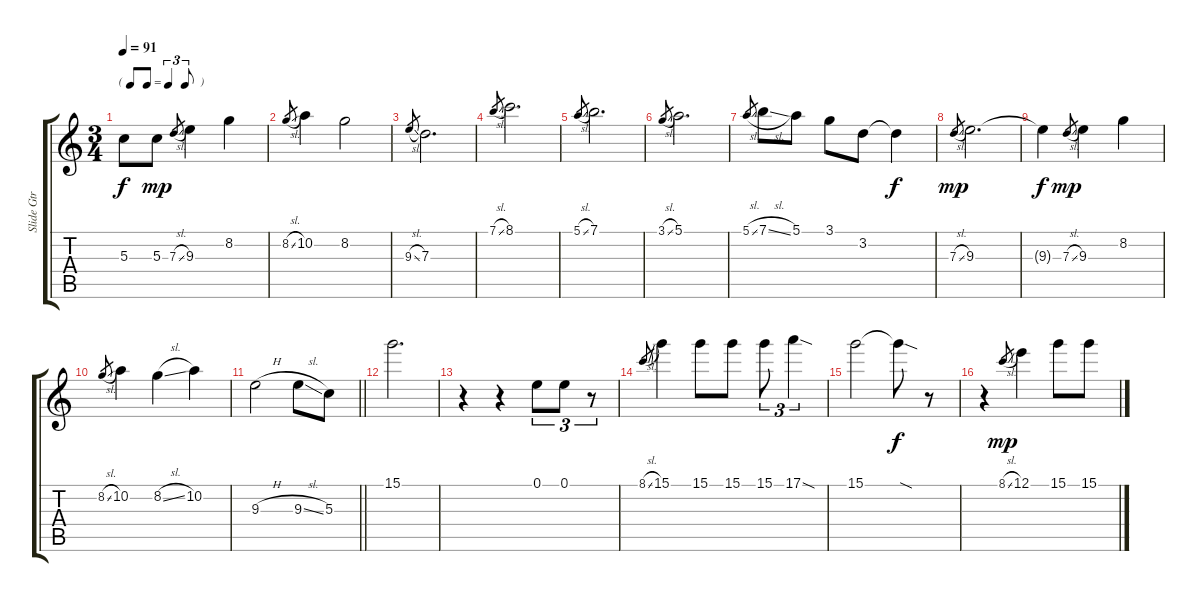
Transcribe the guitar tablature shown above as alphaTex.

\track ("Slide Gtr" "Slide Gtr") {instrument acousticguitarsteel}
\staff {score tabs}
\tuning (E4 B3 G3 D3 A2 E2) {hide}
\ts (3 4)
\tf triplet8th
\tempo 91
\clef g2
\ks c
5.3{t}.8{dy f} 5.3.8{dy mp} 7.3{sl}.8{gr} 9.3.4 8.2.4 |
8.2{sl}.8{gr} 10.2.4 8.2.2 |
9.3{sl}.8{gr} 7.3.2{d} |
7.1{sl}.8{gr} 8.1.2{d} |
5.1{sl}.8{gr} 7.1.2{d} |
3.1{sl}.8{gr} 5.1.2{d} |
5.1{sl}.8{gr} 7.1{sl}.8 5.1.8 3.1.8 3.2.8 3.2{t}.4{dy f} |
7.3{sl}.8{gr dy mp} 9.3.2{d} |
9.3{t}.4{dy f} 7.3{sl}.8{gr dy mp} 9.3.4 8.2.4 |
8.2{sl}.8{gr} 10.2.4 8.2{sl}.4 10.2.4 |
\barLineRight lightlight
9.3{h}.2 9.3{sl}.8 5.3.8 |
15.1.2{d} |
r.4 r.4 0.1.8{tu (3 2)} 0.1.8{tu (3 2)} r.8{tu (3 2)} |
8.1{sl}.8{gr} 15.1.4 15.1.8 15.1.8 15.1.8{tu (3 2)} 17.1{sod}.4{tu (3 2)} |
15.1.2 15.1{sod t}.8{dy f} r.8 |
r.4 8.1{sl}.8{gr dy mp} 12.1.4 15.1.8 15.1.8
